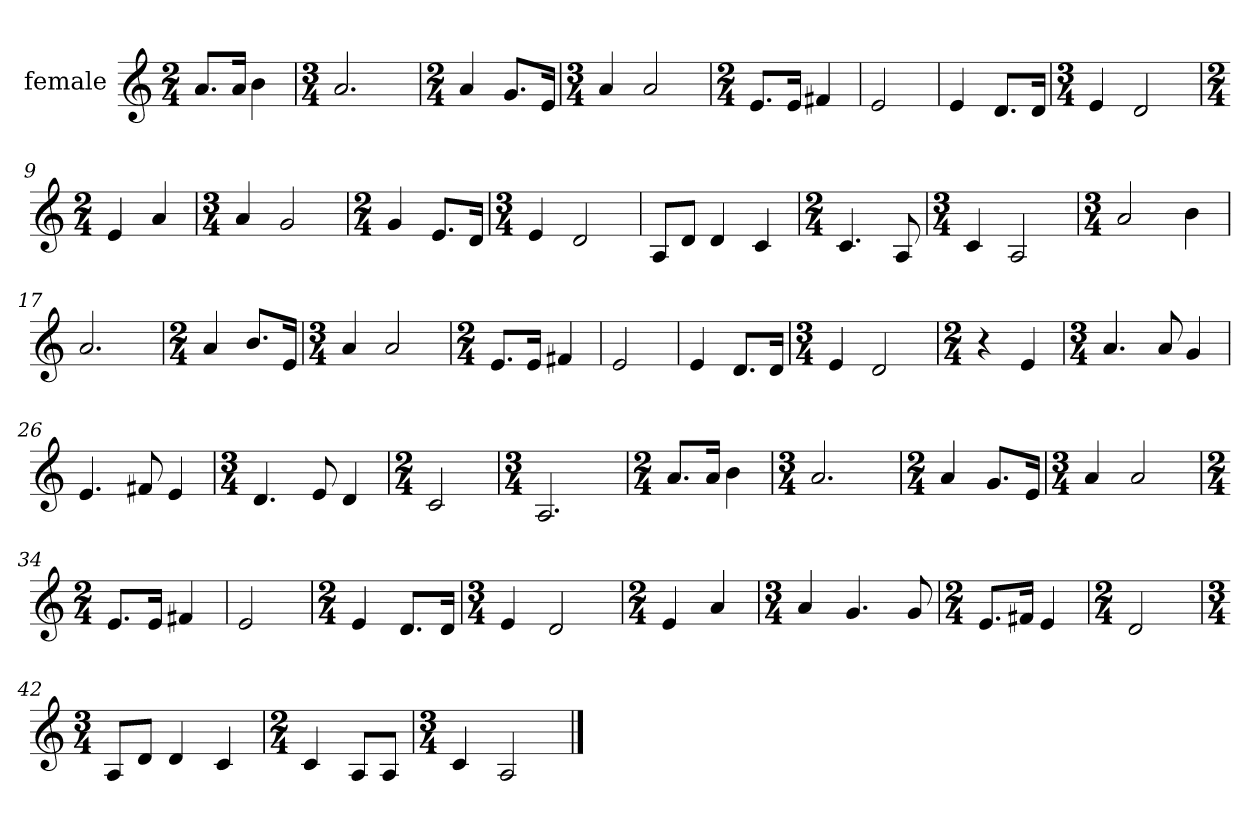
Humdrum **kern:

**kern
*part1
*staff1
*I"female
*clefG2
*k[]
*M2/4
*MM132
=1
8.a/L
16a/Jk
4b
=2
*M3/4
2.a
=3
*M2/4
4a
8.g/L
16e/Jk
=4
*M3/4
4a
2a
=5
*M2/4
8.e/L
16e/Jk
4f#X
=6
2e
=7
4e
8.d/L
16d/Jk
=8
*M3/4
4e
2d
=9
*M2/4
4e
4a
=10
*M3/4
4a
2g
=11
*M2/4
4g
8.e/L
16d/Jk
=12
*M3/4
4e
2d
=13
8A/L
8d/J
4d
4c
=14
*M2/4
4.c
8A
=15
*M3/4
4c
2A
=16
*M3/4
2a
4b
=17
2.a
=18
*M2/4
4a
8.b/L
16e/Jk
=19
*M3/4
4a
2a
=20
*M2/4
8.e/L
16e/Jk
4f#X
=21
2e
=22
4e
8.d/L
16d/Jk
=23
*M3/4
4e
2d
=24
*M2/4
4r
4e
=25
*M3/4
4.a
8a
4g
=26
4.e
8f#X
4e
=27
*M3/4
4.d
8e
4d
=28
*M2/4
2c
=29
*M3/4
2.A
=30
*M2/4
8.a/L
16a/Jk
4b
=31
*M3/4
2.a
=32
*M2/4
4a
8.g/L
16e/Jk
=33
*M3/4
4a
2a
=34
*M2/4
8.e/L
16e/Jk
4f#X
=35
2e
=36
*M2/4
4e
8.d/L
16d/Jk
=37
*M3/4
4e
2d
=38
*M2/4
4e
4a
=39
*M3/4
4a
4.g
8g
=40
*M2/4
8.e/L
16f#X/Jk
4e
=41
*M2/4
2d
=42
*M3/4
8A/L
8d/J
4d
4c
=43
*M2/4
4c
8A/L
8A/J
=44
*M3/4
4c
2A
==
*-
